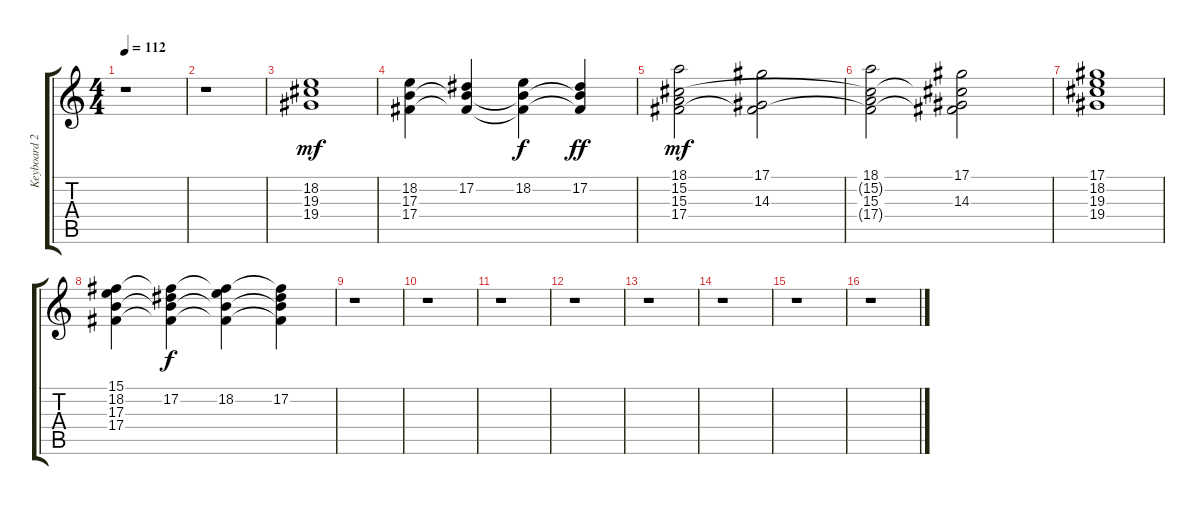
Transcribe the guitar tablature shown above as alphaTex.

\track ("Keyboard 2" "Keyboard 2") {instrument rockorgan}
\staff {score tabs}
\tuning (Eb4 Bb3 Gb3 Db3 Ab2 Eb2) {hide}
\ts (4 4)
\tempo 112
\clef g2
\ks c
r.1{dy f} |
r.1 |
(18.2 19.3 19.4).1{dy mf instrument rockorgan} |
(18.2 17.3 17.4).4 (17.2 17.3{t} 17.4{t}).4 (18.2 17.3{t} 17.4{t}).4{dy f} (17.2 17.3{t} 17.4{t}).4{dy ff} |
(18.1 15.2 15.3 17.4).2{dy mf} (17.1 14.3 17.4{t}).2 |
(18.1 15.2{t} 15.3 17.4{t}).2 (17.1 15.2{t} 14.3 17.4{t}).2 |
(17.1 18.2 19.3 19.4).1 |
(15.1 18.2 17.3 17.4).4 (15.1{t} 17.2 17.3{t} 17.4{t}).4{dy f} (15.1{t} 18.2 17.3{t} 17.4{t}).4 (15.1{t} 17.2 17.3{t} 17.4{t}).4 |
r.1 |
r.1 |
r.1 |
r.1 |
r.1 |
r.1 |
r.1 |
r.1
